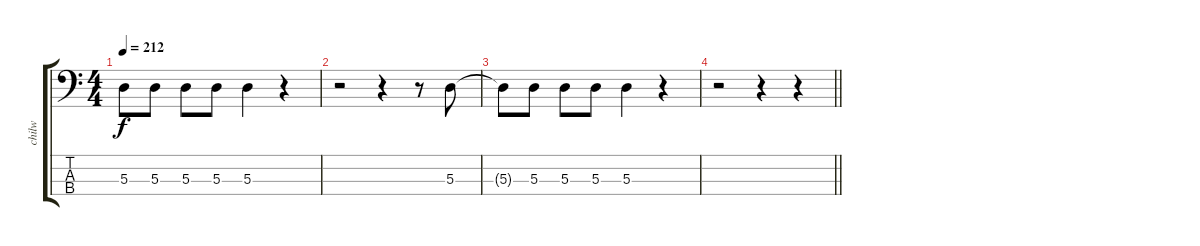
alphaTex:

\track ("chilw" "chilw") {instrument electricbassfinger}
\staff {score tabs}
\tuning (G2 D2 A1 D1) {hide}
\ts (4 4)
\tempo 212
\clef f4
\ks c
5.3{t}.8{dy f} 5.3.8 5.3.8 5.3.8 5.3.4 r.4 |
r.2 r.4 r.8 5.3.8 |
5.3{t}.8 5.3.8 5.3.8 5.3.8 5.3.4 r.4 |
\barLineRight lightlight
r.2 r.4 r.4
